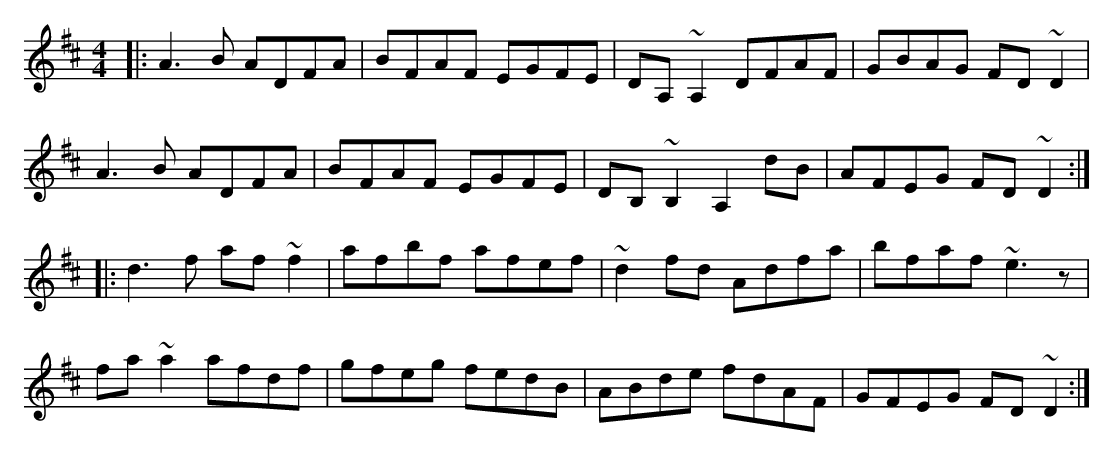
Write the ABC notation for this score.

X:1
M:4/4
K:D
|:A3B ADFA|BFAF EGFE|DA,~A,2 DFAF|GBAG FD~D2|
A3B ADFA|BFAF EGFE|DB,~B,2 A,2 dB|AFEG FD~D2:|
|:d3f af~f2|afbf afef|~d2fd Adfa|bfaf ~e3 z|
fa~a2 afdf|gfeg fedB|ABde fdAF|GFEG FD~D2:|
